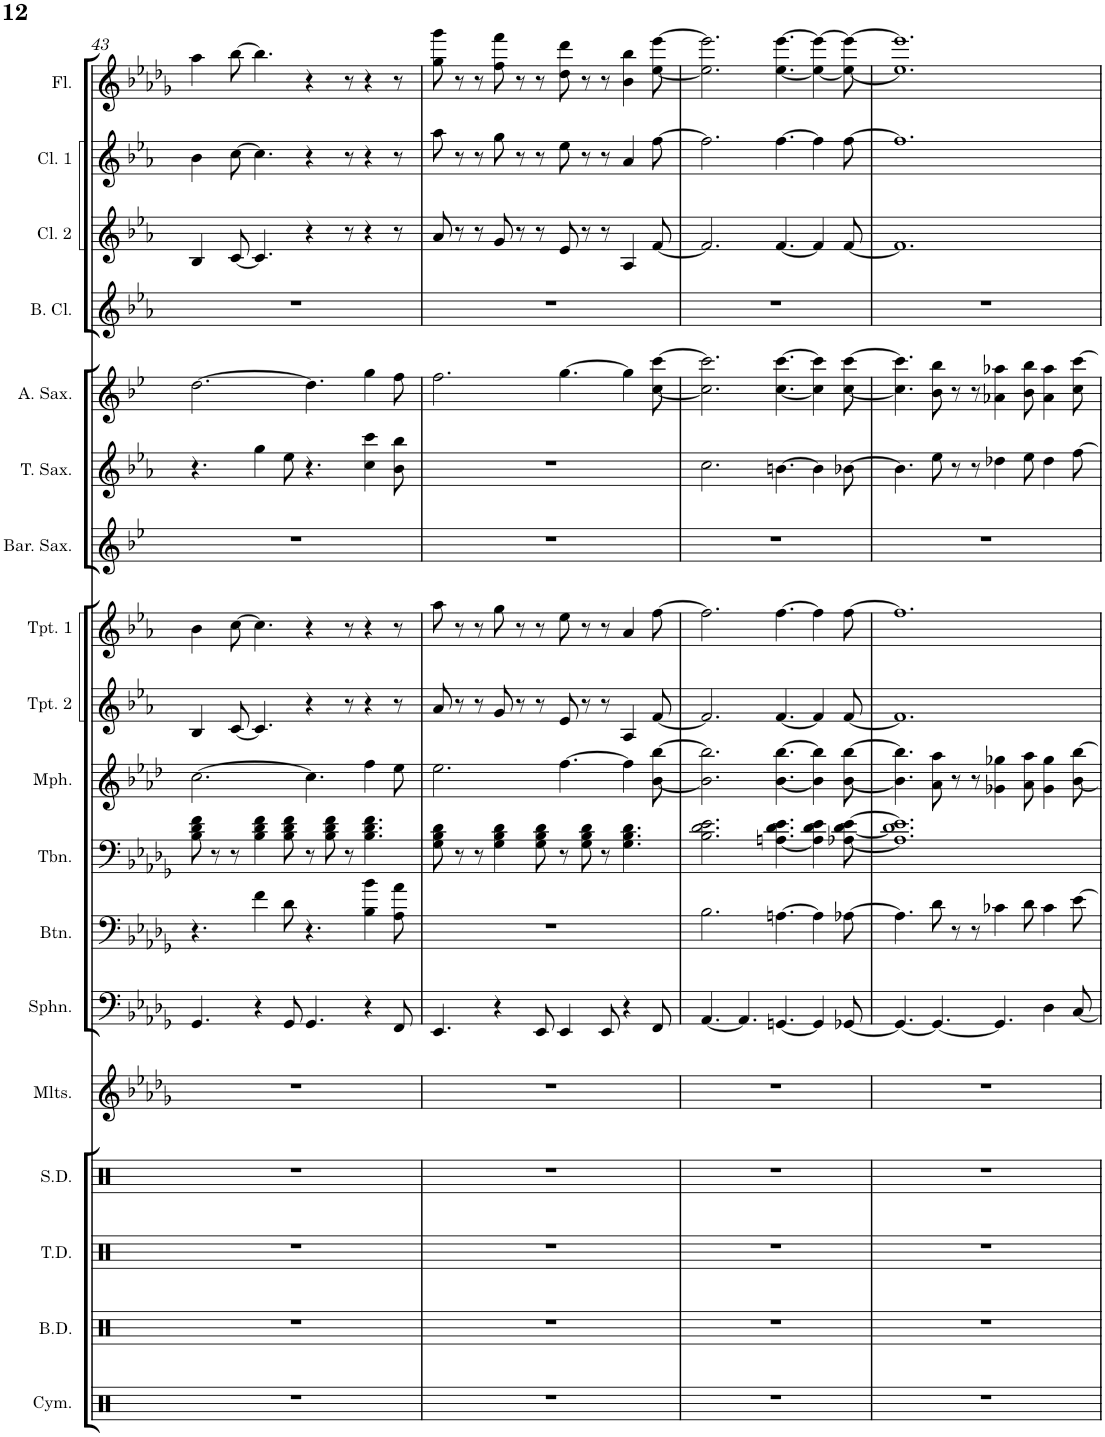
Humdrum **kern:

**kern	**kern	**kern	**kern	**kern	**kern	**kern	**kern	**kern	**kern	**kern	**kern	**kern	**kern	**kern	**kern	**kern	**kern
*part18	*part17	*part16	*part15	*part14	*part13	*part12	*part11	*part10	*part9	*part8	*part7	*part6	*part5	*part4	*part3	*part2	*part1
*staff18	*staff17	*staff16	*staff15	*staff14	*staff13	*staff12	*staff11	*staff10	*staff9	*staff8	*staff7	*staff6	*staff5	*staff4	*staff3	*staff2	*staff1
*I"Cymbals	*I"Bass Drums	*I"Tenor Drums	*I"Snare Drum	*I"Mallets	*I"Sousaphone	*I"Baritone	*I"Trombone	*I"Mellophone	*I"Trumpet 2	*I"Trumpet 1	*I"Baritone Sax	*I"Tenor Sax	*I"Alto Sax	*I"Bass Clarinet	*I"Clarinet 2	*I"Clarinet 1	*I"Flute
*I'Cym.	*I'B.D.	*I'T.D.	*I'S.D.	*I'Mlts.	*I'Sphn.	*I'Btn.	*I'Tbn.	*I'Mph.	*I'Tpt. 2	*I'Tpt. 1	*I'Bar. Sax.	*I'T. Sax.	*I'A. Sax.	*I'B. Cl.	*I'Cl. 2	*I'Cl. 1	*I'Fl.
!!LO:PB:g=z
*clefX	*clefX	*clefX	*clefX	*clefG2	*clefF4	*clefF4	*clefF4	*clefG2	*clefG2	*clefG2	*clefG2	*clefG2	*clefG2	*clefG2	*clefG2	*clefG2	*clefG2
*	*	*	*	*Trd-7c-12	*	*Trd4c7	*	*Trd4c7	*Trd1c2	*Trd1c2	*Trd12c21	*Trd8c14	*Trd5c9	*Trd8c14	*Trd1c2	*Trd1c2	*
*k[]	*k[]	*k[]	*k[]	*k[b-e-a-d-g-]	*k[b-e-a-d-g-]	*k[b-e-a-d-g-]	*k[b-e-a-d-g-]	*k[b-e-a-d-]	*k[b-e-a-]	*k[b-e-a-]	*k[b-e-]	*k[b-e-a-]	*k[b-e-]	*k[b-e-a-]	*k[b-e-a-]	*k[b-e-a-]	*k[b-e-a-d-g-]
*M12/8	*M12/8	*M12/8	*M12/8	*M12/8	*M12/8	*M12/8	*M12/8	*M12/8	*M12/8	*M12/8	*M12/8	*M12/8	*M12/8	*M12/8	*M12/8	*M12/8	*M12/8
=43	=43	=43	=43	=43	=43	=43	=43	=43	=43	=43	=43	=43	=43	=43	=43	=43	=43
1.r	1.r	1.r	1.r	1.r	4.GG-/	4.r	8B-\ 8d-\ 8f\	[2.cc\	4B-/	4b-\	1.r	4.r	[2.dd\	1.r	4B-/	4b-\	4aa-\
.	.	.	.	.	.	.	8r	.	.	.	.	.	.	.	.	.	.
.	.	.	.	.	.	.	8r	.	[8c/	[8cc\	.	.	.	.	[8c/	[8cc\	[8bb-\
.	.	.	.	.	4r	4f\	4B-\ 4d-\ 4f\	.	4.c/]	4.cc\]	.	4gg\	.	.	4.c/]	4.cc\]	4.bb-\]
.	.	.	.	.	8GG-/	8d-\	8B-\ 8d-\ 8f\	.	.	.	.	8ee-\	.	.	.	.	.
.	.	.	.	.	4.GG-/	4.r	8r	4.cc\]	4r	4r	.	4.r	4.dd\]	.	4r	4r	4r
.	.	.	.	.	.	.	8B-\ 8d-\ 8f\	.	.	.	.	.	.	.	.	.	.
.	.	.	.	.	.	.	8r	.	8r	8r	.	.	.	.	8r	8r	8r
.	.	.	.	.	4r	4B-\ 4b-\	4.B-\ 4.d-\ 4.f\	4ff\	4r	4r	.	4cc\ 4ccc\	4gg\	.	4r	4r	4r
.	.	.	.	.	8FF/	8A-\ 8a-\	.	8ee-\	8r	8r	.	8b-\ 8bb-\	8ff\	.	8r	8r	8r
=44	=44	=44	=44	=44	=44	=44	=44	=44	=44	=44	=44	=44	=44	=44	=44	=44	=44
1.r	1.r	1.r	1.r	1.r	4.EE-/	1.r	8G-\ 8B-\ 8d-\	2.ee-\	8a-/	8aa-\	1.r	1.r	2.ff\	1.r	8a-/	8aa-\	8gg-\ 8ggg-\
.	.	.	.	.	.	.	8r	.	8r	8r	.	.	.	.	8r	8r	8r
.	.	.	.	.	.	.	8r	.	8r	8r	.	.	.	.	8r	8r	8r
.	.	.	.	.	4r	.	4G-\ 4B-\ 4d-\	.	8g/	8gg\	.	.	.	.	8g/	8gg\	8ff\ 8fff\
.	.	.	.	.	.	.	.	.	8r	8r	.	.	.	.	8r	8r	8r
.	.	.	.	.	8EE-/	.	8G-\ 8B-\ 8d-\	.	8r	8r	.	.	.	.	8r	8r	8r
.	.	.	.	.	4EE-/	.	8r	[4.ff\	8e-/	8ee-\	.	.	[4.gg\	.	8e-/	8ee-\	8dd-\ 8ddd-\
.	.	.	.	.	.	.	8G-\ 8B-\ 8d-\	.	8r	8r	.	.	.	.	8r	8r	8r
.	.	.	.	.	8EE-/	.	8r	.	8r	8r	.	.	.	.	8r	8r	8r
.	.	.	.	.	4r	.	4.G-\ 4.B-\ 4.d-\	4ff\]	4A-/	4a-/	.	.	4gg\]	.	4A-/	4a-/	4b-\ 4bb-\
.	.	.	.	.	8FF/	.	.	[8b-\ [8bb-\	[8f/	[8ff\	.	.	[8cc\ [8ccc\	.	[8f/	[8ff\	[8ee-\ [8eee-\
=45	=45	=45	=45	=45	=45	=45	=45	=45	=45	=45	=45	=45	=45	=45	=45	=45	=45
1.r	1.r	1.r	1.r	1.r	[4.AA-/	2.B-\	2.B-\ 2.d-\ 2.e-\	2.b-\] 2.bb-\]	2.f/]	2.ff\]	1.r	2.cc\	2.cc\] 2.ccc\]	1.r	2.f/]	2.ff\]	2.ee-\] 2.eee-\]
.	.	.	.	.	4.AA-/]	.	.	.	.	.	.	.	.	.	.	.	.
.	.	.	.	.	[4.GGn/	[4.An\	[4.An\ 4.d-\ 4.e-\	[4.b-\ [4.bb-\	[4.f/	[4.ff\	.	[4.bn\	[4.cc\ [4.ccc\	.	[4.f/	[4.ff\	[4.ee-\ [4.eee-\
.	.	.	.	.	4GG/]	4A\]	4A\] 4d-\ 4e-\	4b-\] 4bb-\]	4f/]	4ff\]	.	4b\]	4cc\] 4ccc\]	.	4f/]	4ff\]	4ee-\_ 4eee-\_
.	.	.	.	.	[8GG-X/	[8A-X\	[8A-X\ [8d-\ [8e-\	[8b-\ [8bb-\	[8f/	[8ff\	.	[8b-X\	[8cc\ [8ccc\	.	[8f/	[8ff\	8ee-\_ 8eee-\_
=46	=46	=46	=46	=46	=46	=46	=46	=46	=46	=46	=46	=46	=46	=46	=46	=46	=46
1.r	1.r	1.r	1.r	1.r	4.GG-/_	4.A-\]	1.A-] 1.d-] 1.e-]	4.b-\] 4.bb-\]	1.f]	1.ff]	1.r	4.b-\]	4.cc\] 4.ccc\]	1.r	1.f]	1.ff]	1.ee-] 1.eee-]
.	.	.	.	.	4.GG-/_	8d-\	.	8a-\ 8aa-\	.	.	.	8ee-\	8b-\ 8bb-\	.	.	.	.
.	.	.	.	.	.	8r	.	8r	.	.	.	8r	8r	.	.	.	.
.	.	.	.	.	.	8r	.	8r	.	.	.	8r	8r	.	.	.	.
.	.	.	.	.	4.GG-/]	4c-X\	.	4g-X\ 4gg-X\	.	.	.	4dd-X\	4a-X\ 4aa-X\	.	.	.	.
.	.	.	.	.	.	8d-\	.	8a-\ 8aa-\	.	.	.	8ee-\	8b-\ 8bb-\	.	.	.	.
.	.	.	.	.	4D-\	4c-\	.	4g-\ 4gg-\	.	.	.	4dd-\	4a-\ 4aa-\	.	.	.	.
.	.	.	.	.	[8C/	[8e-\	.	[8b-\ [8bb-\	.	.	.	[8ff\	8cc\ [8ccc\	.	.	.	.
=	=	=	=	=	=	=	=	=	=	=	=	=	=	=	=	=	=
*-	*-	*-	*-	*-	*-	*-	*-	*-	*-	*-	*-	*-	*-	*-	*-	*-	*-
